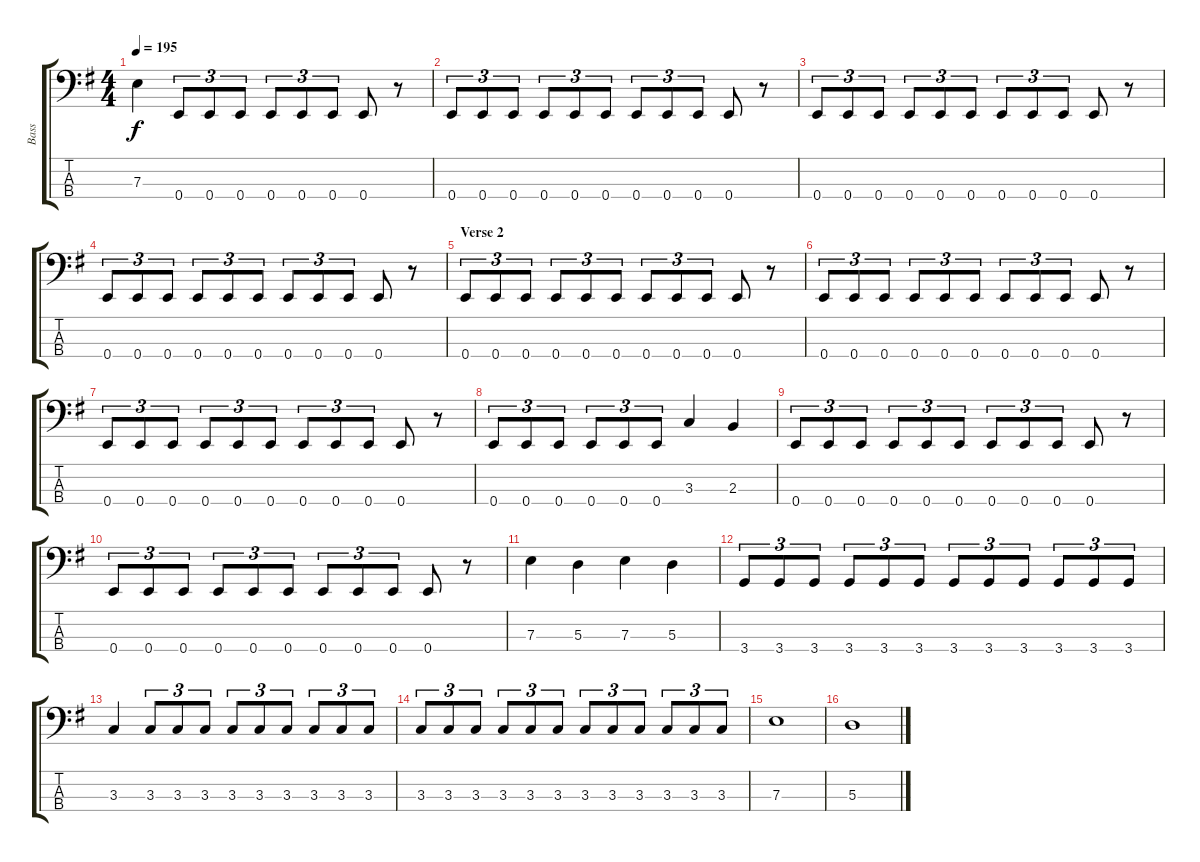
\track ("Bass" "Bass") {instrument electricbassfinger}
\staff {score tabs}
\tuning (G2 D2 A1 E1) {hide}
\ts (4 4)
\tempo 195
\clef f4
\ks eminor
7.3.4{dy f} 0.4.8{tu (3 2)} 0.4.8{tu (3 2)} 0.4.8{tu (3 2)} 0.4.8{tu (3 2)} 0.4.8{tu (3 2)} 0.4.8{tu (3 2)} 0.4.8 r.8 |
0.4.8{tu (3 2)} 0.4.8{tu (3 2)} 0.4.8{tu (3 2)} 0.4.8{tu (3 2)} 0.4.8{tu (3 2)} 0.4.8{tu (3 2)} 0.4.8{tu (3 2)} 0.4.8{tu (3 2)} 0.4.8{tu (3 2)} 0.4.8 r.8 |
0.4.8{tu (3 2)} 0.4.8{tu (3 2)} 0.4.8{tu (3 2)} 0.4.8{tu (3 2)} 0.4.8{tu (3 2)} 0.4.8{tu (3 2)} 0.4.8{tu (3 2)} 0.4.8{tu (3 2)} 0.4.8{tu (3 2)} 0.4.8 r.8 |
0.4.8{tu (3 2)} 0.4.8{tu (3 2)} 0.4.8{tu (3 2)} 0.4.8{tu (3 2)} 0.4.8{tu (3 2)} 0.4.8{tu (3 2)} 0.4.8{tu (3 2)} 0.4.8{tu (3 2)} 0.4.8{tu (3 2)} 0.4.8 r.8 |
\section ("" "Verse 2")
0.4.8{tu (3 2)} 0.4.8{tu (3 2)} 0.4.8{tu (3 2)} 0.4.8{tu (3 2)} 0.4.8{tu (3 2)} 0.4.8{tu (3 2)} 0.4.8{tu (3 2)} 0.4.8{tu (3 2)} 0.4.8{tu (3 2)} 0.4.8 r.8 |
0.4.8{tu (3 2)} 0.4.8{tu (3 2)} 0.4.8{tu (3 2)} 0.4.8{tu (3 2)} 0.4.8{tu (3 2)} 0.4.8{tu (3 2)} 0.4.8{tu (3 2)} 0.4.8{tu (3 2)} 0.4.8{tu (3 2)} 0.4.8 r.8 |
0.4.8{tu (3 2)} 0.4.8{tu (3 2)} 0.4.8{tu (3 2)} 0.4.8{tu (3 2)} 0.4.8{tu (3 2)} 0.4.8{tu (3 2)} 0.4.8{tu (3 2)} 0.4.8{tu (3 2)} 0.4.8{tu (3 2)} 0.4.8 r.8 |
0.4.8{tu (3 2)} 0.4.8{tu (3 2)} 0.4.8{tu (3 2)} 0.4.8{tu (3 2)} 0.4.8{tu (3 2)} 0.4.8{tu (3 2)} 3.3.4 2.3.4 |
0.4.8{tu (3 2)} 0.4.8{tu (3 2)} 0.4.8{tu (3 2)} 0.4.8{tu (3 2)} 0.4.8{tu (3 2)} 0.4.8{tu (3 2)} 0.4.8{tu (3 2)} 0.4.8{tu (3 2)} 0.4.8{tu (3 2)} 0.4.8 r.8 |
0.4.8{tu (3 2)} 0.4.8{tu (3 2)} 0.4.8{tu (3 2)} 0.4.8{tu (3 2)} 0.4.8{tu (3 2)} 0.4.8{tu (3 2)} 0.4.8{tu (3 2)} 0.4.8{tu (3 2)} 0.4.8{tu (3 2)} 0.4.8 r.8 |
7.3.4 5.3.4 7.3.4 5.3.4 |
3.4.8{tu (3 2)} 3.4.8{tu (3 2)} 3.4.8{tu (3 2)} 3.4.8{tu (3 2)} 3.4.8{tu (3 2)} 3.4.8{tu (3 2)} 3.4.8{tu (3 2)} 3.4.8{tu (3 2)} 3.4.8{tu (3 2)} 3.4.8{tu (3 2)} 3.4.8{tu (3 2)} 3.4.8{tu (3 2)} |
3.3.4 3.3.8{tu (3 2)} 3.3.8{tu (3 2)} 3.3.8{tu (3 2)} 3.3.8{tu (3 2)} 3.3.8{tu (3 2)} 3.3.8{tu (3 2)} 3.3.8{tu (3 2)} 3.3.8{tu (3 2)} 3.3.8{tu (3 2)} |
3.3.8{tu (3 2)} 3.3.8{tu (3 2)} 3.3.8{tu (3 2)} 3.3.8{tu (3 2)} 3.3.8{tu (3 2)} 3.3.8{tu (3 2)} 3.3.8{tu (3 2)} 3.3.8{tu (3 2)} 3.3.8{tu (3 2)} 3.3.8{tu (3 2)} 3.3.8{tu (3 2)} 3.3.8{tu (3 2)} |
7.3.1 |
5.3.1
